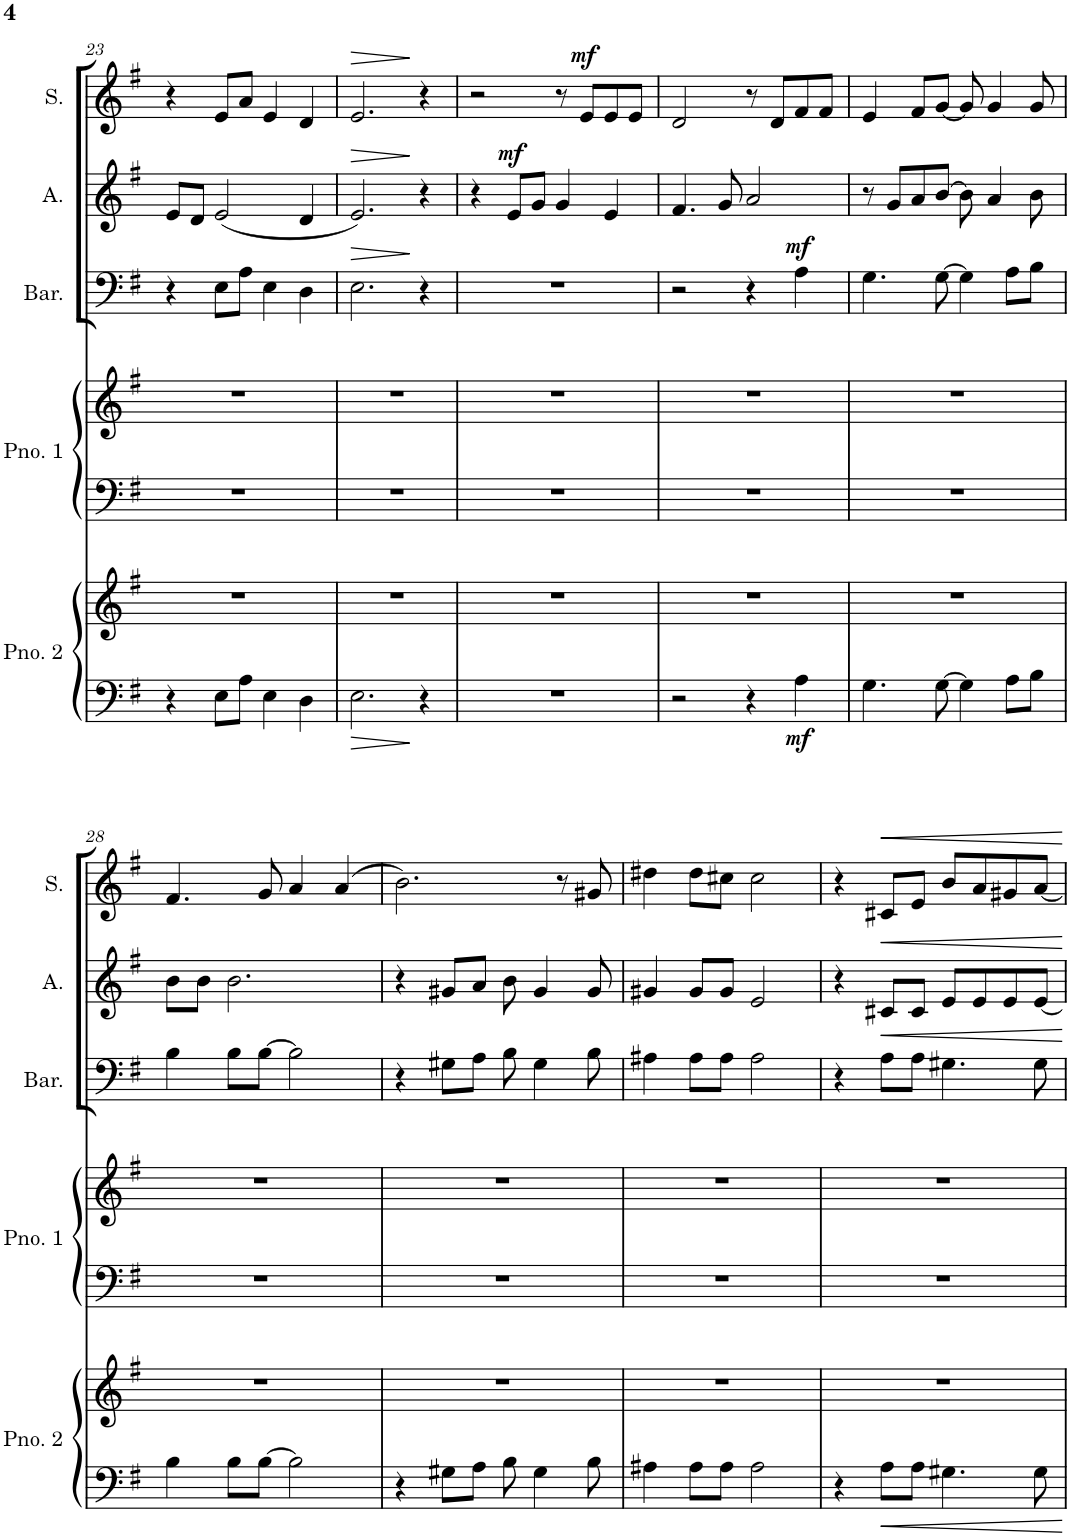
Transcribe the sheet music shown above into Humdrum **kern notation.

**kern	**kern	**dynam	**kern	**kern	**kern	**dynam	**kern	**dynam	**kern	**dynam
*part5	*part5	*part5	*part4	*part4	*part3	*part3	*part2	*part2	*part1	*part1
*staff7	*staff6	*staff6/7	*staff5	*staff4	*staff3	*staff3	*staff2	*staff2	*staff1	*staff1
*I"Piano 2	*	*	*I"Piano 1	*	*I"Baritone	*	*I"Alto	*	*I"Soprano	*
*I'Pno. 2	*	*	*I'Pno. 1	*	*I'Bar.	*	*I'A.	*	*I'S.	*
!!LO:PB:g=z
*clefF4	*clefG2	*	*clefF4	*clefG2	*clefF4	*	*clefG2	*	*clefG2	*
*k[f#]	*k[f#]	*	*k[f#]	*k[f#]	*k[f#]	*	*k[f#]	*	*k[f#]	*
*M4/4	*M4/4	*	*M4/4	*M4/4	*M4/4	*	*M4/4	*	*M4/4	*
=23	=23	=23	=23	=23	=23	=23	=23	=23	=23	=23
4r	1r	.	1r	1r	4r	.	8e/L	.	4r	.
.	.	.	.	.	.	.	8d/J	.	.	.
8E\L	.	.	.	.	8E\L	.	(2e/	.	8e/L	.
8A\J	.	.	.	.	8A\J	.	.	.	8a/J	.
4E\	.	.	.	.	4E\	.	.	.	4e/	.
4D\	.	.	.	.	4D\	.	4d/	.	4d/	.
=24	=24	=24	=24	=24	=24	=24	=24	=24	=24	=24
!	!	!	!	!	!	!LO:HP:b	!	!LO:HP:b	!	!LO:HP:b
2.E\	1r	.	1r	1r	2.E\	>	2.e/)	>	2.e/	>
4r	.	.	.	.	4r	]	4r	]	4r	]
=25	=25	=25	=25	=25	=25	=25	=25	=25	=25	=25
1r	1r	.	1r	1r	1r	.	4r	.	2r	.
!	!	!	!	!	!	!	!	!LO:DY:a	!	!
.	.	.	.	.	.	.	8e/L	mf	.	.
.	.	.	.	.	.	.	8g/J	.	.	.
.	.	.	.	.	.	.	4g/	.	8r	.
!	!	!	!	!	!	!	!	!	!	!LO:DY:a
.	.	.	.	.	.	.	.	.	8e/L	mf
.	.	.	.	.	.	.	4e/	.	8e/	.
.	.	.	.	.	.	.	.	.	8e/J	.
=26	=26	=26	=26	=26	=26	=26	=26	=26	=26	=26
2r	1r	.	1r	1r	2r	.	4.f#/	.	2d/	.
.	.	.	.	.	.	.	8g/	.	.	.
4r	.	.	.	.	4r	.	2a/	.	8r	.
.	.	.	.	.	.	.	.	.	8d/L	.
!	!	!LO:DY:b=2	!	!	!	!LO:DY:a	!	!	!	!
4A\	.	mf	.	.	4A\	mf	.	.	8f#/	.
.	.	.	.	.	.	.	.	.	8f#/J	.
=27	=27	=27	=27	=27	=27	=27	=27	=27	=27	=27
4.G\	1r	.	1r	1r	4.G\	.	8r	.	4e/	.
.	.	.	.	.	.	.	8g/L	.	.	.
.	.	.	.	.	.	.	8a/	.	8f#/L	.
[8G\	.	.	.	.	[8G\	.	[8b/J	.	[8g/J	.
4G\]	.	.	.	.	4G\]	.	8b\]	.	8g/]	.
.	.	.	.	.	.	.	4a/	.	4g/	.
8A\L	.	.	.	.	8A\L	.	.	.	.	.
8B\J	.	.	.	.	8B\J	.	8b\	.	8g/	.
!!LO:LB:g=z
=28	=28	=28	=28	=28	=28	=28	=28	=28	=28	=28
4B\	1r	.	1r	1r	4B\	.	8b\L	.	4.f#/	.
.	.	.	.	.	.	.	8b\J	.	.	.
8B\L	.	.	.	.	8B\L	.	2.b\	.	.	.
[8B\J	.	.	.	.	[8B\J	.	.	.	8g/	.
2B\]	.	.	.	.	2B\]	.	.	.	4a/	.
.	.	.	.	.	.	.	.	.	(4a/	.
=29	=29	=29	=29	=29	=29	=29	=29	=29	=29	=29
4r	1r	.	1r	1r	4r	.	4r	.	2.b\)	.
8G#X\L	.	.	.	.	8G#X\L	.	8g#X/L	.	.	.
8A\J	.	.	.	.	8A\J	.	8a/J	.	.	.
8B\	.	.	.	.	8B\	.	8b\	.	.	.
4G#\	.	.	.	.	4G#\	.	4g#/	.	.	.
.	.	.	.	.	.	.	.	.	8r	.
8B\	.	.	.	.	8B\	.	8g#/	.	8g#X/	.
=30	=30	=30	=30	=30	=30	=30	=30	=30	=30	=30
4A#X\	1r	.	1r	1r	4A#X\	.	4g#X/	.	4dd#X\	.
8A#\L	.	.	.	.	8A#\L	.	8g#/L	.	8dd#\L	.
8A#\J	.	.	.	.	8A#\J	.	8g#/J	.	8cc#X\J	.
2A#\	.	.	.	.	2A#\	.	2e/	.	2cc#\	.
=31	=31	=31	=31	=31	=31	=31	=31	=31	=31	=31
4r	1r	.	1r	1r	4r	.	4r	.	4r	.
8A\L	.	.	.	.	8A\L	.	8c#X/L	.	8c#X/L	.
8A\J	.	.	.	.	8A\J	.	8c#/J	.	8e/J	.
4.G#X\	.	.	.	.	4.G#X\	.	8e/L	.	8b/L	.
.	.	.	.	.	.	.	8e/	.	8a/	.
.	.	.	.	.	.	.	8e/	.	8g#X/	.
8G#\	.	.	.	.	8G#\	.	[8e/J	.	[8a/J	.
=	=	=	=	=	=	=	=	=	=	=
*-	*-	*-	*-	*-	*-	*-	*-	*-	*-	*-
